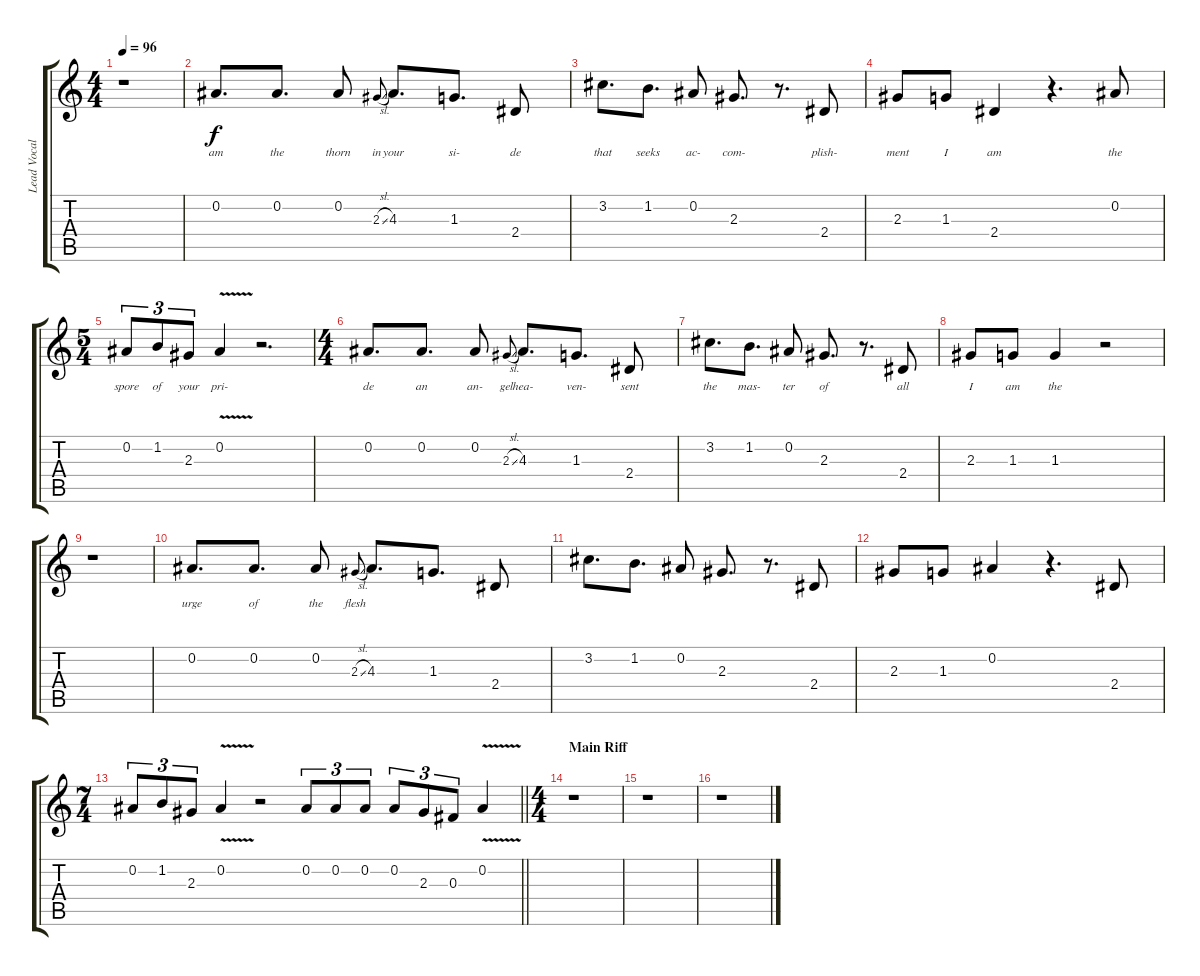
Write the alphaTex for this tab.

\track ("Lead Vocals" "Lead Vocal") {instrument distortionguitar}
\staff {score tabs}
\tuning (Eb4 Bb3 Gb3 Db3 Ab2 Eb2) {hide}
\ts (4 4)
\tempo 96
\clef g2
\ks c
r.1{dy f} |
0.2.8{d lyrics (0 "am") lyrics (1 "") lyrics (2 "") lyrics (3 "") lyrics (4 "")} 0.2.8{d lyrics (0 "the") lyrics (1 "") lyrics (2 "") lyrics (3 "") lyrics (4 "")} 0.2.8{lyrics (0 "thorn") lyrics (1 "") lyrics (2 "") lyrics (3 "") lyrics (4 "")} 2.3{sl}.8{lyrics (0 "in") lyrics (1 "") lyrics (2 "") lyrics (3 "") lyrics (4 "") gr onbeat} 4.3.8{d lyrics (0 "your") lyrics (1 "") lyrics (2 "") lyrics (3 "") lyrics (4 "")} 1.3.8{d lyrics (0 "si-") lyrics (1 "") lyrics (2 "") lyrics (3 "") lyrics (4 "")} 2.4.8{lyrics (0 "de") lyrics (1 "") lyrics (2 "") lyrics (3 "") lyrics (4 "")} |
3.2.8{d lyrics (0 "that") lyrics (1 "") lyrics (2 "") lyrics (3 "") lyrics (4 "")} 1.2.8{d lyrics (0 "seeks") lyrics (1 "") lyrics (2 "") lyrics (3 "") lyrics (4 "")} 0.2.8{lyrics (0 "ac-") lyrics (1 "") lyrics (2 "") lyrics (3 "") lyrics (4 "")} 2.3.8{d lyrics (0 "com-") lyrics (1 "") lyrics (2 "") lyrics (3 "") lyrics (4 "")} r.8{d} 2.4.8{lyrics (0 "plish-") lyrics (1 "") lyrics (2 "") lyrics (3 "") lyrics (4 "")} |
2.3.8{lyrics (0 "ment") lyrics (1 "") lyrics (2 "") lyrics (3 "") lyrics (4 "")} 1.3.8{lyrics (0 "I") lyrics (1 "") lyrics (2 "") lyrics (3 "") lyrics (4 "")} 2.4.4{lyrics (0 "am") lyrics (1 "") lyrics (2 "") lyrics (3 "") lyrics (4 "")} r.4{d} 0.2.8{lyrics (0 "the") lyrics (1 "") lyrics (2 "") lyrics (3 "") lyrics (4 "")} |
\ts (5 4)
0.2.8{tu (3 2) lyrics (0 "spore") lyrics (1 "") lyrics (2 "") lyrics (3 "") lyrics (4 "")} 1.2.8{tu (3 2) lyrics (0 "of") lyrics (1 "") lyrics (2 "") lyrics (3 "") lyrics (4 "")} 2.3.8{tu (3 2) lyrics (0 "your") lyrics (1 "") lyrics (2 "") lyrics (3 "") lyrics (4 "")} 0.2{v}.4{lyrics (0 "pri-") lyrics (1 "") lyrics (2 "") lyrics (3 "") lyrics (4 "")} r.2{d} |
\ts (4 4)
0.2.8{d lyrics (0 "de") lyrics (1 "") lyrics (2 "") lyrics (3 "") lyrics (4 "")} 0.2.8{d lyrics (0 "an") lyrics (1 "") lyrics (2 "") lyrics (3 "") lyrics (4 "")} 0.2.8{lyrics (0 "an-") lyrics (1 "") lyrics (2 "") lyrics (3 "") lyrics (4 "")} 2.3{sl}.8{lyrics (0 "gel") lyrics (1 "") lyrics (2 "") lyrics (3 "") lyrics (4 "") gr onbeat} 4.3.8{d lyrics (0 "hea-") lyrics (1 "") lyrics (2 "") lyrics (3 "") lyrics (4 "")} 1.3.8{d lyrics (0 "ven-") lyrics (1 "") lyrics (2 "") lyrics (3 "") lyrics (4 "")} 2.4.8{lyrics (0 "sent") lyrics (1 "") lyrics (2 "") lyrics (3 "") lyrics (4 "")} |
3.2.8{d lyrics (0 "the") lyrics (1 "") lyrics (2 "") lyrics (3 "") lyrics (4 "")} 1.2.8{d lyrics (0 "mas-") lyrics (1 "") lyrics (2 "") lyrics (3 "") lyrics (4 "")} 0.2.8{lyrics (0 "ter") lyrics (1 "") lyrics (2 "") lyrics (3 "") lyrics (4 "")} 2.3.8{d lyrics (0 "of") lyrics (1 "") lyrics (2 "") lyrics (3 "") lyrics (4 "")} r.8{d} 2.4.8{lyrics (0 "all") lyrics (1 "") lyrics (2 "") lyrics (3 "") lyrics (4 "")} |
2.3.8{lyrics (0 "I") lyrics (1 "") lyrics (2 "") lyrics (3 "") lyrics (4 "")} 1.3.8{lyrics (0 "am") lyrics (1 "") lyrics (2 "") lyrics (3 "") lyrics (4 "")} 1.3.4{lyrics (0 "the") lyrics (1 "") lyrics (2 "") lyrics (3 "") lyrics (4 "")} r.2 |
r.1 |
0.2.8{d lyrics (0 "urge") lyrics (1 "") lyrics (2 "") lyrics (3 "") lyrics (4 "")} 0.2.8{d lyrics (0 "of") lyrics (1 "") lyrics (2 "") lyrics (3 "") lyrics (4 "")} 0.2.8{lyrics (0 "the") lyrics (1 "") lyrics (2 "") lyrics (3 "") lyrics (4 "")} 2.3{sl}.8{lyrics (0 "flesh") lyrics (1 "") lyrics (2 "") lyrics (3 "") lyrics (4 "") gr onbeat} 4.3.8{d} 1.3.8{d} 2.4.8 |
3.2.8{d} 1.2.8{d} 0.2.8 2.3.8{d} r.8{d} 2.4.8 |
2.3.8 1.3.8 0.2.4 r.4{d} 2.4.8 |
\ts (7 4)
\barLineRight lightlight
0.2.8{tu (3 2)} 1.2.8{tu (3 2)} 2.3.8{tu (3 2)} 0.2{v}.4 r.2 0.2.8{tu (3 2)} 0.2.8{tu (3 2)} 0.2.8{tu (3 2)} 0.2.8{tu (3 2)} 2.3.8{tu (3 2)} 0.3.8{tu (3 2)} 0.2{v}.4 |
\ts (4 4)
\section ("" "Main Riff")
r.1 |
r.1 |
r.1
